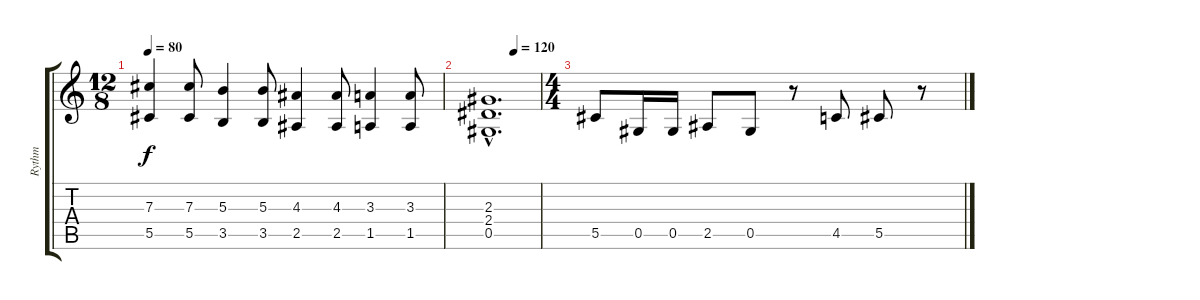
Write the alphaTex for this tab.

\track ("Rythm" "Rythm") {instrument distortionguitar}
\staff {score tabs}
\tuning (Eb4 Bb3 Gb3 Db3 Ab2 Eb2) {hide}
\ts (12 8)
\tempo 80
\clef g2
\ks c
(7.3 5.5).4{dy f volume 13} (7.3 5.5).8 (5.3 3.5).4 (5.3 3.5).8 (4.3 2.5).4 (4.3 2.5).8 (3.3 1.5).4 (3.3 1.5).8 |
\tempo (120 0.5)
(2.3{hac} 2.4{hac} 0.5{hac}).1{d volume 9} |
\ts (4 4)
5.5.8{volume 14} 0.5.16 0.5.16 2.5.8 0.5.8 r.8 4.5.8 5.5.8 r.8
